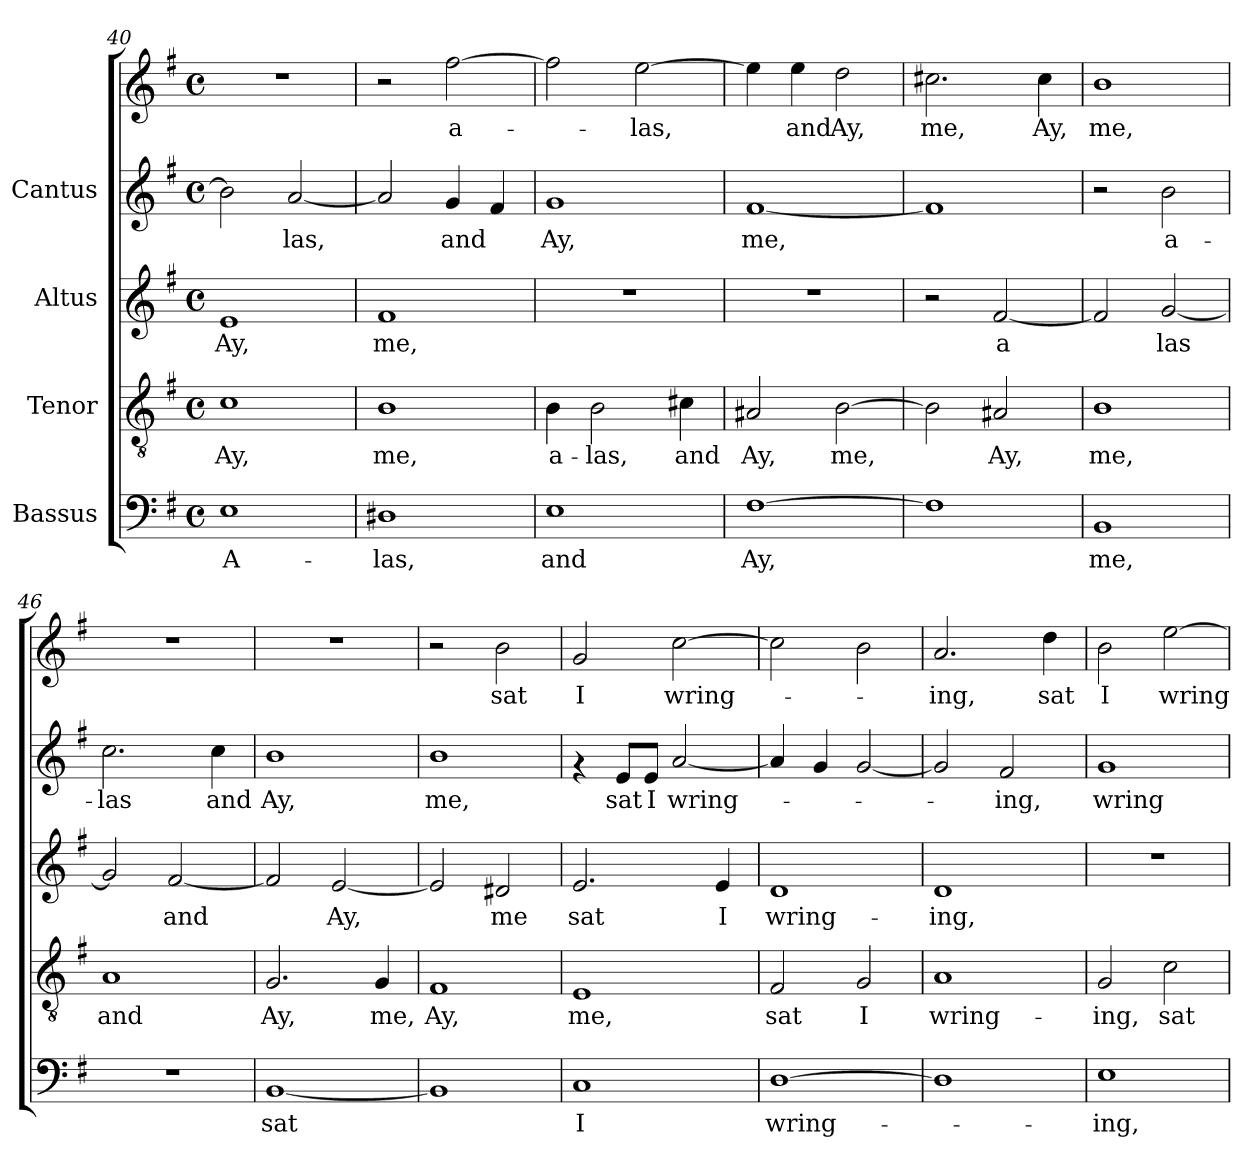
**kern	**text	**kern	**text	**kern	**text	**kern	**text	**kern	**text
*part4	*part4	*part3	*part3	*part2	*part2	*part1	*part1	*part1	*part1
*staff5	*staff5	*staff4	*staff4	*staff3	*staff3	*staff2	*staff2	*staff1	*staff1
*I"Bassus	*	*I"Tenor	*	*I"Altus	*	*I"Cantus	*	*	*
*clefF4	*	*clefGv2	*	*clefG2	*	*clefG2	*	*clefG2	*
*k[f#]	*	*k[f#]	*	*k[f#]	*	*k[f#]	*	*k[f#]	*
*G:	*	*G:	*	*G:	*	*G:	*	*G:	*
*M4/4	*	*M4/4	*	*M4/4	*	*M4/4	*	*M4/4	*
*met(c)	*	*met(c)	*	*met(c)	*	*met(c)	*	*met(c)	*
=40	=40	=40	=40	=40	=40	=40	=40	=40	=40
!	!LO:LY:b:cj	!	!LO:LY:b:cj	!	!LO:LY:b:cj	!	!LO:LY:b:cj	!	!
1E	A-	1c	Ay,	1e	Ay,	2b\]	-	1r	.
!	!	!	!	!	!	!	!LO:LY:b:cj	!	!
.	.	.	.	.	.	[<2a/	las,	.	.
!!LO:LB:g=z
=41	=41	=41	=41	=41	=41	=41	=41	=41	=41
!	!LO:LY:b:cj	!	!LO:LY:b:cj	!	!LO:LY:b:cj	!	!LO:LY:b:cj	!	!
1D#X	-las,	1B	me,	1f#	me,	2a/]	-	2r	.
!	!	!	!	!	!	!	!LO:LY:b:cj	!	!LO:LY:b:cj
.	.	.	.	.	.	4g/	and	[>2ff#\	a-
!	!	!	!	!	!	!	!LO:LY:b:cj	!	!
.	.	.	.	.	.	4f#/	.	.	.
=42	=42	=42	=42	=42	=42	=42	=42	=42	=42
!	!LO:LY:b:cj	!	!LO:LY:b:cj	!	!	!	!LO:LY:b:cj	!	!LO:LY:b:cj
1E	and	4B\	a-	1r	.	1g	Ay,	2ff#\]	.
!	!	!	!LO:LY:b:cj	!	!	!	!	!	!
.	.	2B\	-las,	.	.	.	.	.	.
!	!	!	!	!	!	!	!	!	!LO:LY:b:cj
.	.	.	.	.	.	.	.	[>2ee\	las,
!	!	!	!LO:LY:b:cj	!	!	!	!	!	!
.	.	4c#X\	and	.	.	.	.	.	.
=43	=43	=43	=43	=43	=43	=43	=43	=43	=43
!	!LO:LY:b:cj	!	!LO:LY:b:cj	!	!	!	!LO:LY:b:cj	!	!LO:LY:b:cj
[>1F#	Ay,	2A#X/	Ay,	1r	.	[<1f#	me,	4ee\]	.
!	!	!	!	!	!	!	!	!	!LO:LY:b:cj
.	.	.	.	.	.	.	.	4ee\	and
!	!	!	!LO:LY:b:cj	!	!	!	!	!	!LO:LY:b:cj
.	.	[>2B\	me,	.	.	.	.	2dd\	Ay,
=44	=44	=44	=44	=44	=44	=44	=44	=44	=44
!	!	!	!LO:LY:b:cj	!	!	!	!	!	!LO:LY:b:cj
1F#]	.	2B\]	.	2r	.	1f#]	.	2.cc#X\	me,
!	!	!	!LO:LY:b:cj	!	!LO:LY:b:cj	!	!	!	!
.	.	2A#X/	Ay,	[<2f#/	a-	.	.	.	.
!	!	!	!	!	!	!	!	!	!LO:LY:b:cj
.	.	.	.	.	.	.	.	4cc#\	Ay,
=45	=45	=45	=45	=45	=45	=45	=45	=45	=45
!	!LO:LY:b:cj	!	!LO:LY:b:cj	!	!LO:LY:b:cj	!	!	!	!LO:LY:b:cj
1BB	me,	1B	me,	2f#/]	-	2r	.	1b	me,
!	!	!	!	!	!LO:LY:b:cj	!	!LO:LY:b:cj	!	!
.	.	.	.	[<2g/	las	2b\	a-	.	.
=46	=46	=46	=46	=46	=46	=46	=46	=46	=46
!	!	!	!LO:LY:b:cj	!	!LO:LY:b:cj	!	!LO:LY:b:cj	!	!
1r	.	1A	and	2g/]	.	2.cc\	-las	1r	.
!	!	!	!	!	!LO:LY:b:cj	!	!	!	!
.	.	.	.	[<2f#/	and	.	.	.	.
!	!	!	!	!	!	!	!LO:LY:b:cj	!	!
.	.	.	.	.	.	4cc\	and	.	.
=47	=47	=47	=47	=47	=47	=47	=47	=47	=47
!	!LO:LY:b:cj	!	!LO:LY:b:cj	!	!LO:LY:b:cj	!	!LO:LY:b:cj	!	!
[<1BB	sat	2.G/	Ay,	2f#/]	.	1b	Ay,	1r	.
!	!	!	!	!	!LO:LY:b:cj	!	!	!	!
.	.	.	.	[<2e/	Ay,	.	.	.	.
!	!	!	!LO:LY:b:cj	!	!	!	!	!	!
.	.	4G/	me,	.	.	.	.	.	.
=48	=48	=48	=48	=48	=48	=48	=48	=48	=48
!	!	!	!LO:LY:b:cj	!	!LO:LY:b:cj	!	!LO:LY:b:cj	!	!
1BB]	.	1F#	Ay,	2e/]	.	1b	me,	2r	.
!	!	!	!	!	!LO:LY:b:cj	!	!	!	!LO:LY:b:cj
.	.	.	.	2d#X/	me	.	.	2b\	sat
!!LO:PB:g=z
=49	=49	=49	=49	=49	=49	=49	=49	=49	=49
!	!LO:LY:b:cj	!	!LO:LY:b:cj	!	!LO:LY:b:cj	!	!	!	!LO:LY:b:cj
1C	I	1E	me,	2.e/	sat	4rf	.	2g/	I
!	!	!	!	!	!	!	!LO:LY:b:cj	!	!
.	.	.	.	.	.	8e/L	-sat	.	.
!	!	!	!	!	!	!	!LO:LY:b:cj	!	!
.	.	.	.	.	.	8e/J	I	.	.
!	!	!	!	!	!	!	!LO:LY:b:cj	!	!LO:LY:b:cj
.	.	.	.	.	.	[<2a/	wring-	[>2cc\	wring-
!	!	!	!	!	!LO:LY:b:cj	!	!	!	!
.	.	.	.	4e/	I	.	.	.	.
=50	=50	=50	=50	=50	=50	=50	=50	=50	=50
!	!LO:LY:b:cj	!	!LO:LY:b:cj	!	!LO:LY:b:cj	!	!	!	!
[>1D	wring-	2F#/	sat	1d	wring-	4a/]	.	2cc\]	.
.	.	.	.	.	.	4g/	.	.	.
!	!	!	!LO:LY:b:cj	!	!	!	!	!	!
.	.	2G/	I	.	.	[<2g/	.	2b\	.
=51	=51	=51	=51	=51	=51	=51	=51	=51	=51
!	!	!	!LO:LY:b:cj	!	!LO:LY:b:cj	!	!LO:LY:b:cj	!	!LO:LY:b:cj
1D]	.	1A	wring-	1d	-ing,	2g/]	.	2.a/	-ing,
!	!	!	!	!	!	!	!LO:LY:b:cj	!	!
.	.	.	.	.	.	2f#/	ing,	.	.
!	!	!	!	!	!	!	!	!	!LO:LY:b:cj
.	.	.	.	.	.	.	.	4dd\	sat
=52	=52	=52	=52	=52	=52	=52	=52	=52	=52
!	!LO:LY:b:cj	!	!LO:LY:b:cj	!	!	!	!LO:LY:b:cj	!	!LO:LY:b:cj
1E	-ing,	2G/	-ing,	1r	.	1g	-wring-	2b\	I
!	!	!	!LO:LY:b:cj	!	!	!	!	!	!LO:LY:b:cj
.	.	2c\	sat	.	.	.	.	[>2ee\	wring-
=	=	=	=	=	=	=	=	=	=
*-	*-	*-	*-	*-	*-	*-	*-	*-	*-
